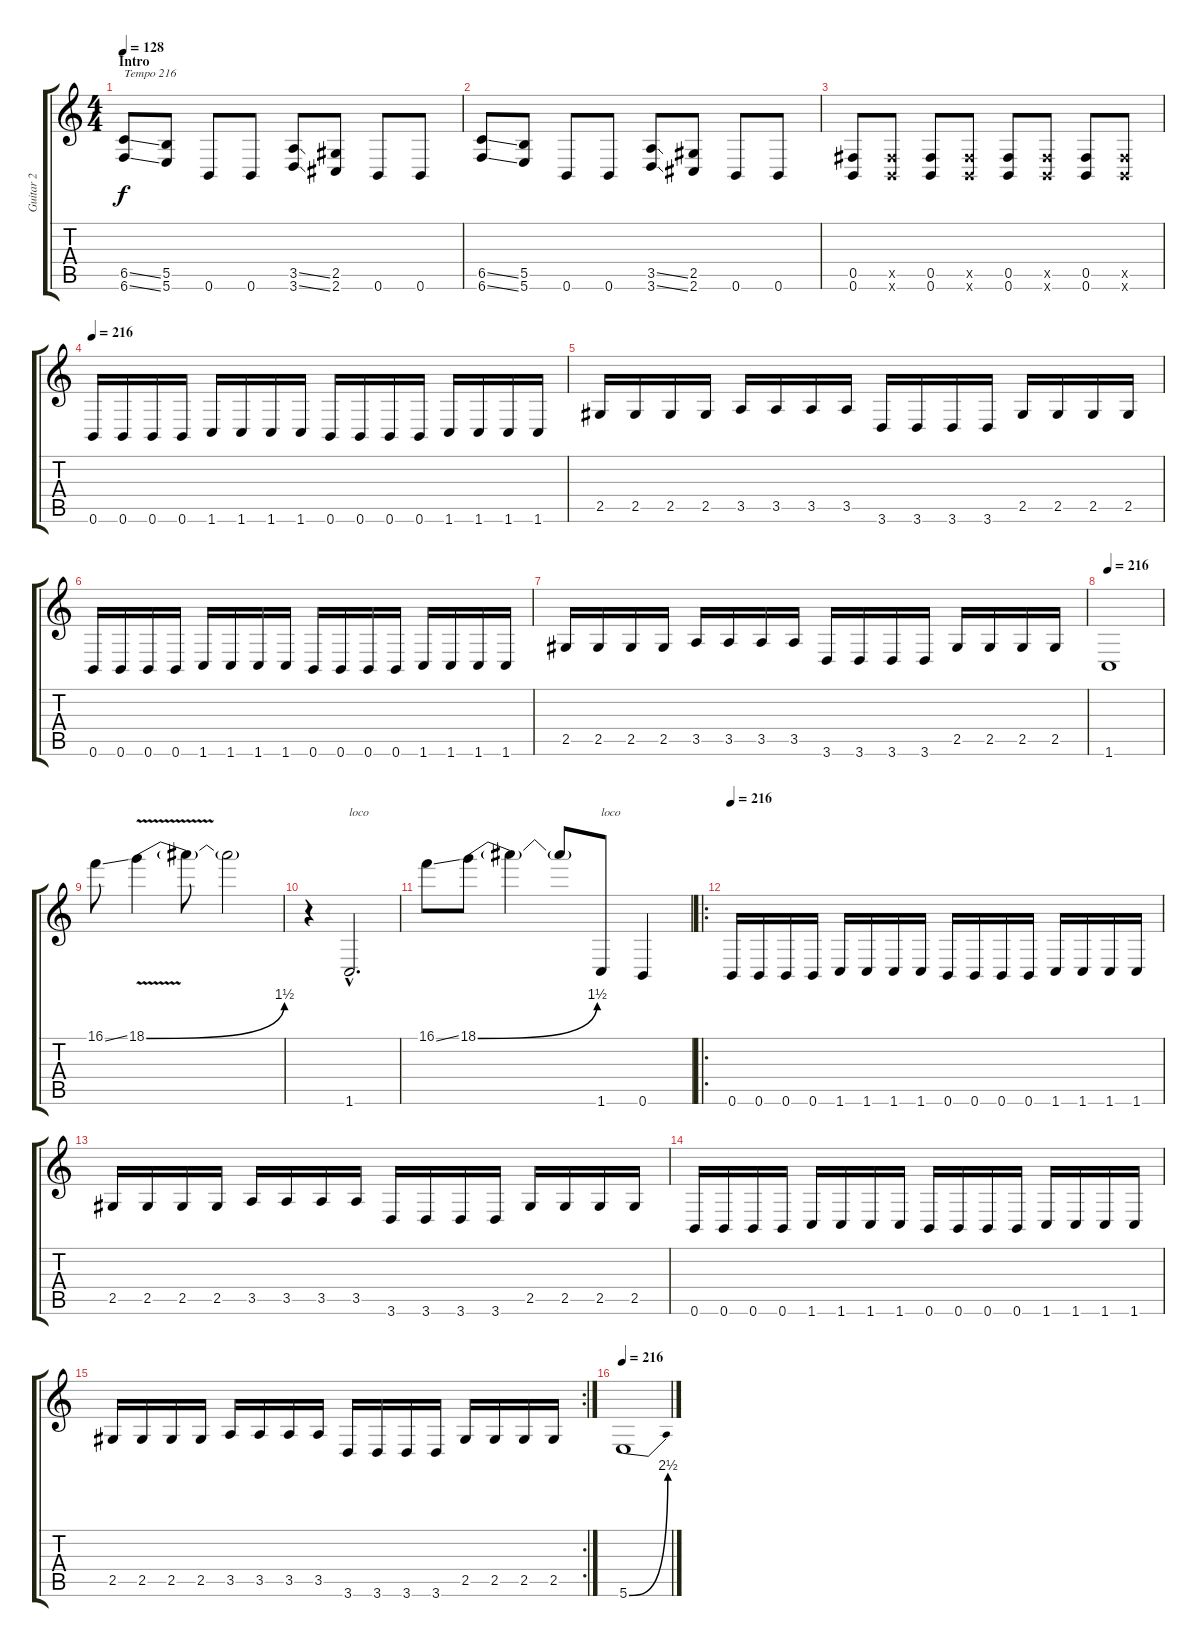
\track ("Guitar 2" "Guitar 2") {instrument overdrivenguitar}
\staff {score tabs}
\tuning (Db4 Ab3 E3 B2 Gb2 B1) {hide}
\ts (4 4)
\section ("" "Intro")
\tempo 128
\tempo 216
\tempo 128
\clef g2
\ks c
(6.5{ss} 6.6{ss}).8{txt "Tempo 216" dy f instrument overdrivenguitar} (5.5 5.6).8 0.6.8 0.6.8 (3.5{ss} 3.6{ss}).8 (2.5 2.6).8 0.6.8 0.6.8 |
(6.5{ss} 6.6{ss}).8 (5.5 5.6).8 0.6.8 0.6.8 (3.5{ss} 3.6{ss}).8 (2.5 2.6).8 0.6.8 0.6.8 |
(0.5 0.6).8 (0.5{x} 0.6{x}).8 (0.5 0.6).8 (0.5{x} 0.6{x}).8 (0.5 0.6).8 (0.5{x} 0.6{x}).8 (0.5 0.6).8 (0.5{x} 0.6{x}).8 |
\tempo 216
0.6.16 0.6.16 0.6.16 0.6.16 1.6.16 1.6.16 1.6.16 1.6.16 0.6.16 0.6.16 0.6.16 0.6.16 1.6.16 1.6.16 1.6.16 1.6.16 |
2.5.16 2.5.16 2.5.16 2.5.16 3.5.16 3.5.16 3.5.16 3.5.16 3.6.16 3.6.16 3.6.16 3.6.16 2.5.16 2.5.16 2.5.16 2.5.16 |
0.6.16 0.6.16 0.6.16 0.6.16 1.6.16 1.6.16 1.6.16 1.6.16 0.6.16 0.6.16 0.6.16 0.6.16 1.6.16 1.6.16 1.6.16 1.6.16 |
2.5.16 2.5.16 2.5.16 2.5.16 3.5.16 3.5.16 3.5.16 3.5.16 3.6.16 3.6.16 3.6.16 3.6.16 2.5.16 2.5.16 2.5.16 2.5.16 |
\tempo 216
1.6.1 |
16.1{ss}.8 18.1{be (bend 0 0 60 6) v}.4 18.1{t}.8 18.1{t}.2 |
r.4 1.6{hac}.2{d txt "loco"} |
16.1{ss}.8 18.1{be (bend 0 0 60 6)}.8 18.1{t}.4 18.1{t}.8 1.6.8{txt "loco"} 0.6.4 |
\ro
\tempo 216
0.6.16 0.6.16 0.6.16 0.6.16 1.6.16 1.6.16 1.6.16 1.6.16 0.6.16 0.6.16 0.6.16 0.6.16 1.6.16 1.6.16 1.6.16 1.6.16 |
2.5.16 2.5.16 2.5.16 2.5.16 3.5.16 3.5.16 3.5.16 3.5.16 3.6.16 3.6.16 3.6.16 3.6.16 2.5.16 2.5.16 2.5.16 2.5.16 |
0.6.16 0.6.16 0.6.16 0.6.16 1.6.16 1.6.16 1.6.16 1.6.16 0.6.16 0.6.16 0.6.16 0.6.16 1.6.16 1.6.16 1.6.16 1.6.16 |
\rc 2
2.5.16 2.5.16 2.5.16 2.5.16 3.5.16 3.5.16 3.5.16 3.5.16 3.6.16 3.6.16 3.6.16 3.6.16 2.5.16 2.5.16 2.5.16 2.5.16 |
\tempo 216
5.6{be (bend 0 0 60 10)}.1
